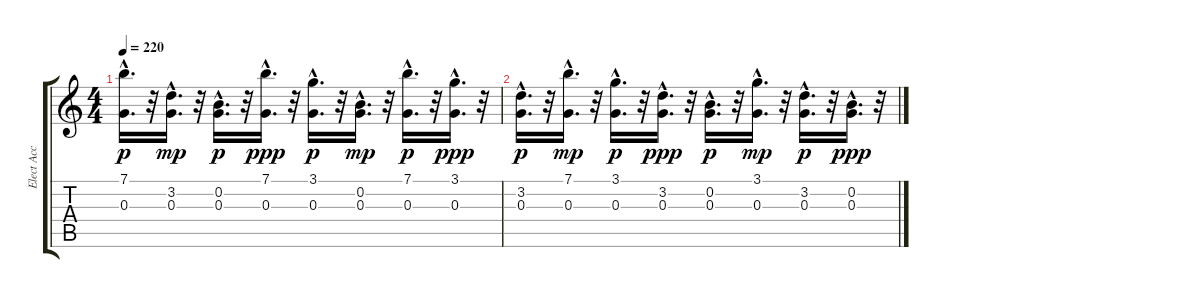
\track ("Elect Acc 2" "Elect Acc ") {instrument synthbass2}
\staff {score tabs}
\tuning (E4 B3 G3 D3 A2 E2) {hide}
\ts (4 4)
\tempo 220
\clef g2
\ks c
(7.1{hac} 0.3{hac}).16{d dy p} r.32 (3.2{hac} 0.3{hac}).16{d dy mp} r.32 (0.2{hac} 0.3{hac}).16{d dy p} r.32 (7.1{hac} 0.3{hac}).16{d dy ppp} r.32 (3.1{hac} 0.3{hac}).16{d dy p} r.32 (0.2{hac} 0.3{hac}).16{d dy mp} r.32 (7.1{hac} 0.3{hac}).16{d dy p} r.32 (3.1{hac} 0.3{hac}).16{d dy ppp} r.32 |
(3.2{hac} 0.3{hac}).16{d dy p} r.32 (7.1{hac} 0.3{hac}).16{d dy mp} r.32 (3.1{hac} 0.3{hac}).16{d dy p} r.32 (3.2{hac} 0.3{hac}).16{d dy ppp} r.32 (0.2{hac} 0.3{hac}).16{d dy p} r.32 (3.1{hac} 0.3{hac}).16{d dy mp} r.32 (3.2{hac} 0.3{hac}).16{d dy p} r.32 (0.2{hac} 0.3{hac}).16{d dy ppp} r.32
